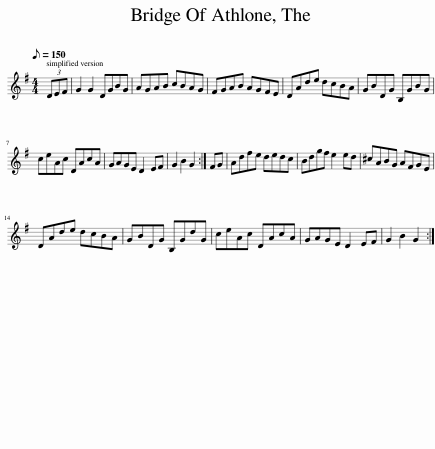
X:1
L:1/8
Q:1/8=150
M:4/4
I:linebreak $
K:G
V:1 treble
V:1
 (3DEF | G2 G2 DGBG | AGAB cBAG | FGAB AGFE | DAde dcBA | %5
 GBDG B,GBG |$ ceAc DAcA | GAGE D2 EF | G2 B2 G2 :| FG | %10
 Adfe dedc | Bdgf e2 ed | ^cABG AFGE |$ DAde dcBA | GBDG B,GdG | %15
 ceAc DAcA | GAGE D2 EF | G2 B2 G2 :| %18
